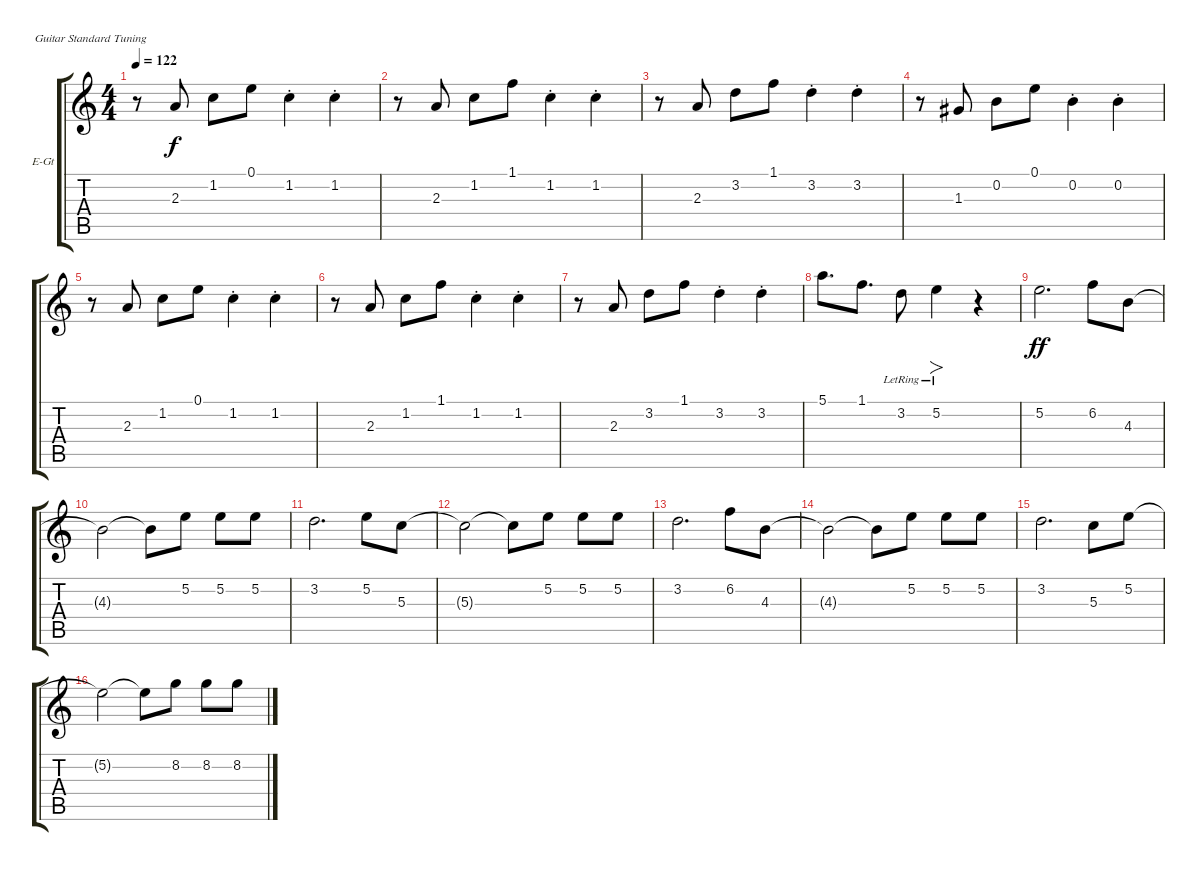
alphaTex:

\defaultSystemsLayout 4
\bracketExtendMode groupsimilarinstruments
\firstSystemTrackNameOrientation horizontal
\otherSystemsTrackNameOrientation horizontal
\track ("Piano" "E-Gt") {instrument electricguitarclean}
\staff {score tabs}
\tuning (E4 B3 G3 D3 A2 E2)
\ts (4 4)
\tempo 122
\clef g2
\ks c
r.8{dy f} 2.3.8 1.2.8 0.1.8 1.2{st}.4 1.2{st}.4 |
r.8 2.3.8 1.2.8 1.1.8 1.2{st}.4 1.2{st}.4 |
r.8 2.3.8 3.2.8 1.1.8 3.2{st}.4 3.2{st}.4 |
r.8 1.3.8 0.2.8 0.1.8 0.2{st}.4 0.2{st}.4 |
r.8 2.3.8 1.2.8 0.1.8 1.2{st}.4 1.2{st}.4 |
r.8 2.3.8 1.2.8 1.1.8 1.2{st}.4 1.2{st}.4 |
r.8 2.3.8 3.2.8 1.1.8 3.2{st}.4 3.2{st}.4 |
5.1.8{d} 1.1.8{d} 3.2{lr}.8 5.2{lr}.4{fo} r.4 |
5.2.2{d dy ff} 6.2.8 4.3.8 |
4.3{t}.2 4.3{t}.8 5.2.8 5.2.8 5.2.8 |
3.2.2{d} 5.2.8 5.3.8 |
5.3{t}.2 5.3{t}.8 5.2.8 5.2.8 5.2.8 |
3.2.2{d} 6.2.8 4.3.8 |
4.3{t}.2 4.3{t}.8 5.2.8 5.2.8 5.2.8 |
3.2.2{d} 5.3.8 5.2.8 |
5.2{t}.2 5.2{t}.8 8.2.8 8.2.8 8.2.8
